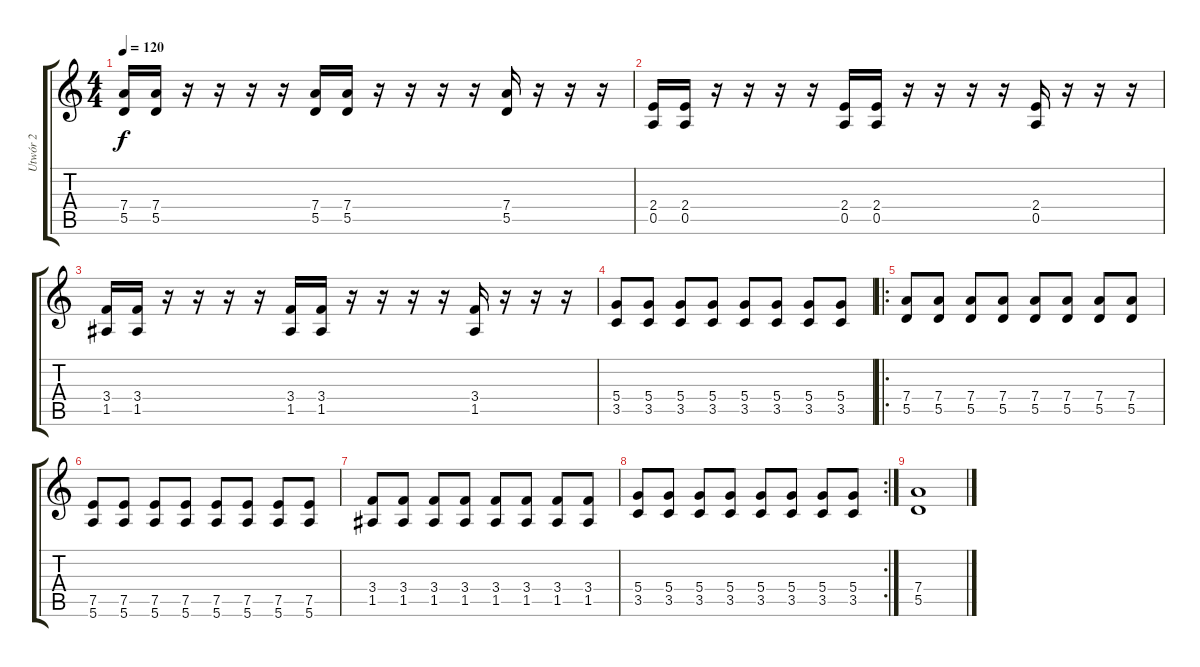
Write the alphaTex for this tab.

\track ("Utwór 2" "Utwór 2") {instrument distortionguitar}
\staff {score tabs}
\tuning (E4 B3 G3 D3 A2 E2) {hide}
\ts (4 4)
\tempo 120
\clef g2
\ks c
(7.4 5.5).16{dy f} (7.4 5.5).16 r.16 r.16 r.16 r.16 (7.4 5.5).16 (7.4 5.5).16 r.16 r.16 r.16 r.16 (7.4 5.5).16 r.16 r.16 r.16 |
(2.4 0.5).16 (2.4 0.5).16 r.16 r.16 r.16 r.16 (2.4 0.5).16 (2.4 0.5).16 r.16 r.16 r.16 r.16 (2.4 0.5).16 r.16 r.16 r.16 |
(3.4 1.5).16 (3.4 1.5).16 r.16 r.16 r.16 r.16 (3.4 1.5).16 (3.4 1.5).16 r.16 r.16 r.16 r.16 (3.4 1.5).16 r.16 r.16 r.16 |
(5.4 3.5).8 (5.4 3.5).8 (5.4 3.5).8 (5.4 3.5).8 (5.4 3.5).8 (5.4 3.5).8 (5.4 3.5).8 (5.4 3.5).8 |
\ro
(7.4 5.5).8 (7.4 5.5).8 (7.4 5.5).8 (7.4 5.5).8 (7.4 5.5).8 (7.4 5.5).8 (7.4 5.5).8 (7.4 5.5).8 |
(7.5 5.6).8 (7.5 5.6).8 (7.5 5.6).8 (7.5 5.6).8 (7.5 5.6).8 (7.5 5.6).8 (7.5 5.6).8 (7.5 5.6).8 |
(3.4 1.5).8 (3.4 1.5).8 (3.4 1.5).8 (3.4 1.5).8 (3.4 1.5).8 (3.4 1.5).8 (3.4 1.5).8 (3.4 1.5).8 |
\rc 2
(5.4 3.5).8 (5.4 3.5).8 (5.4 3.5).8 (5.4 3.5).8 (5.4 3.5).8 (5.4 3.5).8 (5.4 3.5).8 (5.4 3.5).8 |
(7.4 5.5).1
